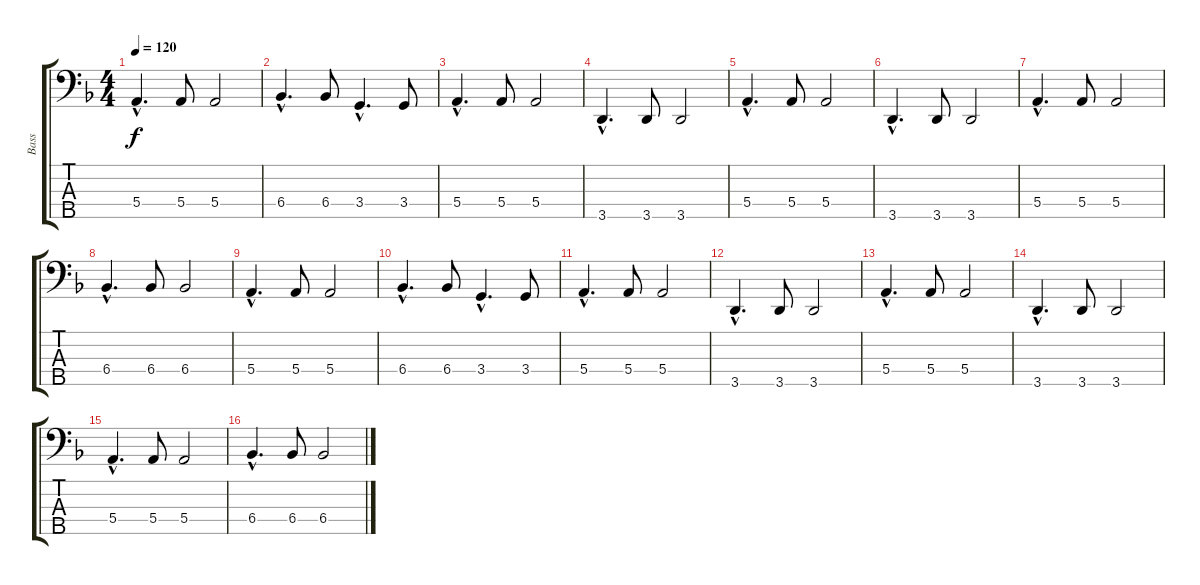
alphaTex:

\track ("Bass" "Bass") {instrument electricbassfinger}
\staff {score tabs}
\tuning (G2 D2 A1 E1 B0) {hide}
\ts (4 4)
\tempo 120
\clef f4
\ks dminor
5.4{hac}.4{d dy f} 5.4.8 5.4.2 |
6.4{hac}.4{d} 6.4.8 3.4{hac}.4{d} 3.4.8 |
5.4{hac}.4{d} 5.4.8 5.4.2 |
3.5{hac}.4{d} 3.5.8 3.5.2 |
5.4{hac}.4{d} 5.4.8 5.4.2 |
3.5{hac}.4{d} 3.5.8 3.5.2 |
5.4{hac}.4{d} 5.4.8 5.4.2 |
6.4{hac}.4{d} 6.4.8 6.4.2 |
5.4{hac}.4{d} 5.4.8 5.4.2 |
6.4{hac}.4{d} 6.4.8 3.4{hac}.4{d} 3.4.8 |
5.4{hac}.4{d} 5.4.8 5.4.2 |
3.5{hac}.4{d} 3.5.8 3.5.2 |
5.4{hac}.4{d} 5.4.8 5.4.2 |
3.5{hac}.4{d} 3.5.8 3.5.2 |
5.4{hac}.4{d} 5.4.8 5.4.2 |
6.4{hac}.4{d} 6.4.8 6.4.2
